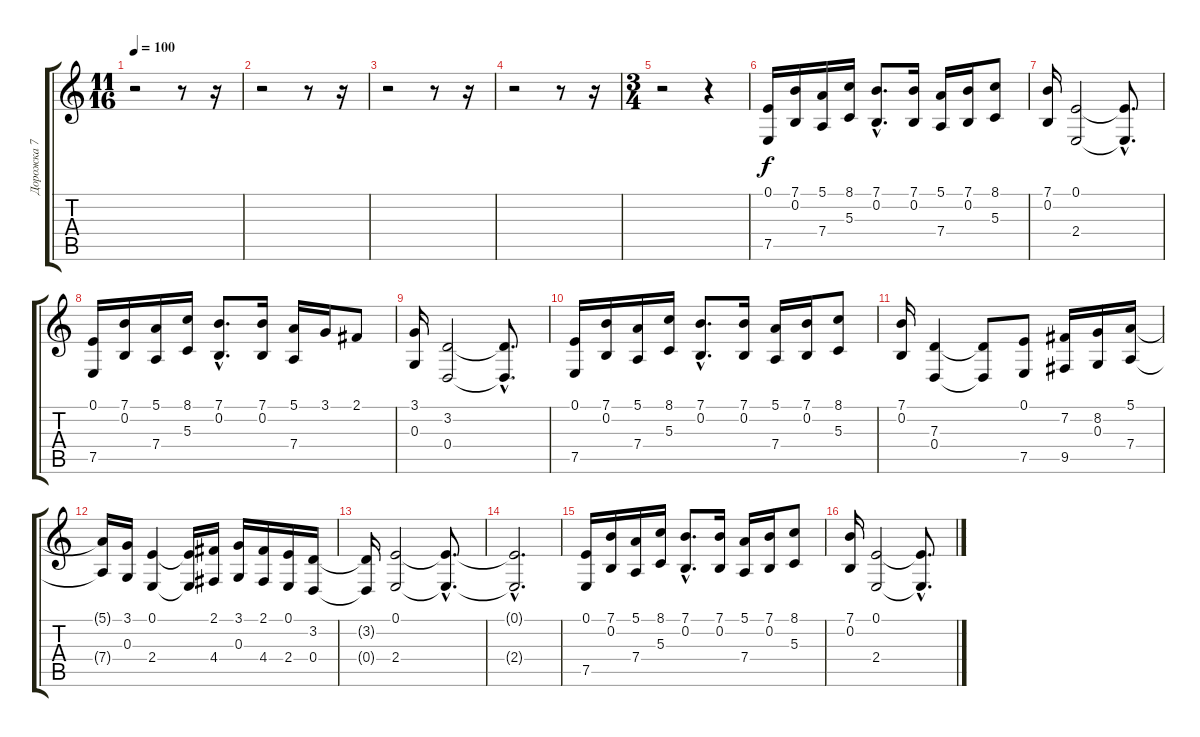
\track ("Дорожка 7" "Дорожка 7") {instrument brasssection}
\staff {score tabs}
\tuning (E4 B3 G3 D3 A2 E2) {hide}
\ts (11 16)
\tempo 100
\clef g2
\ks c
r.2{dy f} r.8 r.16 |
r.2 r.8 r.16 |
r.2 r.8 r.16 |
r.2 r.8 r.16 |
\ts (3 4)
r.2 r.4 |
(0.1 7.5).16 (7.1 0.2).16 (5.1 7.4).16 (8.1 5.3).16 (7.1{hac} 0.2{hac}).8{d} (7.1 0.2).16 (5.1 7.4).16 (7.1 0.2).16 (8.1 5.3).8 |
(7.1 0.2).16 (0.1 2.4).2 (0.1{hac t} 2.4{hac t}).8{d} |
(0.1 7.5).16 (7.1 0.2).16 (5.1 7.4).16 (8.1 5.3).16 (7.1{hac} 0.2{hac}).8{d} (7.1 0.2).16 (5.1 7.4).16 3.1.16 2.1.8 |
(3.1 0.3).16 (3.2 0.4).2 (3.2{hac t} 0.4{hac t}).8{d} |
(0.1 7.5).16 (7.1 0.2).16 (5.1 7.4).16 (8.1 5.3).16 (7.1{hac} 0.2{hac}).8{d} (7.1 0.2).16 (5.1 7.4).16 (7.1 0.2).16 (8.1 5.3).8 |
(7.1 0.2).16 (7.3 0.4).4 (7.3{t} 0.4{t}).8 (0.1 7.5).8 (7.2 9.5).16 (8.2 0.3).16 (5.1 7.4).16 |
(5.1{t} 7.4{t}).16 (3.1 0.3).16 (0.1 2.4).4 (0.1{t} 2.4{t}).16 (2.1 4.4).16 (3.1 0.3).16 (2.1 4.4).16 (0.1 2.4).16 (3.2 0.4).16 |
(3.2{t} 0.4{t}).16 (0.1 2.4).2 (0.1{hac t} 2.4{hac t}).8{d} |
(0.1{hac t} 2.4{hac t}).2{d} |
(0.1 7.5).16 (7.1 0.2).16 (5.1 7.4).16 (8.1 5.3).16 (7.1{hac} 0.2{hac}).8{d} (7.1 0.2).16 (5.1 7.4).16 (7.1 0.2).16 (8.1 5.3).8 |
(7.1 0.2).16 (0.1 2.4).2 (0.1{hac t} 2.4{hac t}).8{d}
